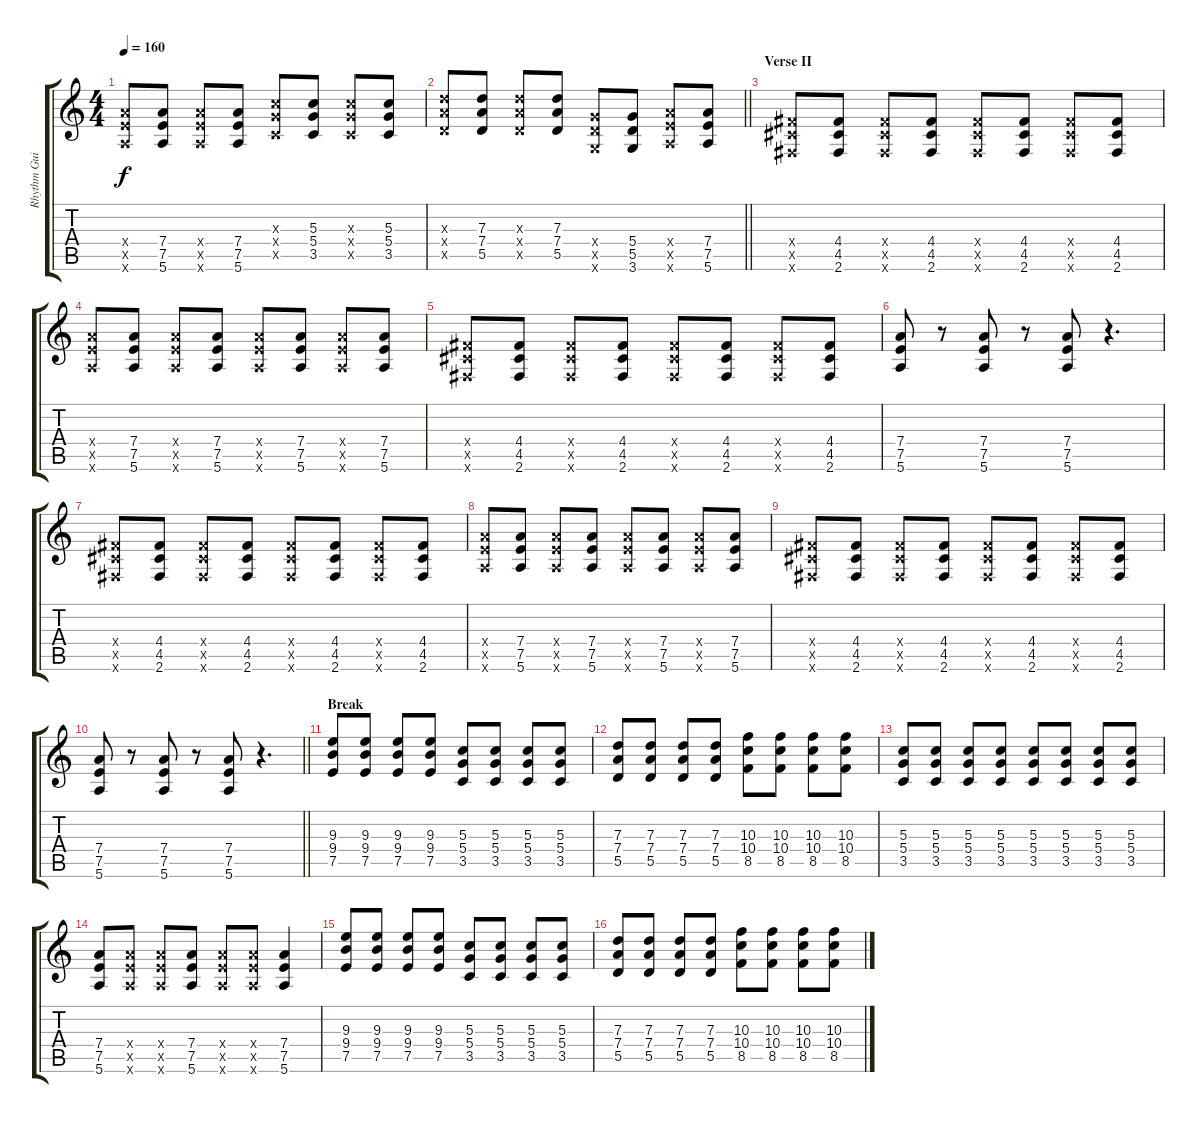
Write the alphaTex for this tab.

\track ("Rhythm Guitar" "Rhythm Gui") {instrument overdrivenguitar}
\staff {score tabs}
\tuning (E4 B3 G3 D3 A2 E2) {hide}
\ts (4 4)
\tempo 160
\clef g2
\ks c
(7.4{x} 7.5{x} 5.6{x}).8{dy f} (7.4 7.5 5.6).8 (7.4{x} 7.5{x} 5.6{x}).8 (7.4 7.5 5.6).8 (5.3{x} 5.4{x} 3.5{x}).8 (5.3 5.4 3.5).8 (5.3{x} 5.4{x} 3.5{x}).8 (5.3 5.4 3.5).8 |
\barLineRight lightlight
(7.3{x} 7.4{x} 5.5{x}).8 (7.3 7.4 5.5).8 (7.3{x} 7.4{x} 5.5{x}).8 (7.3 7.4 5.5).8 (5.4{x} 5.5{x} 3.6{x}).8 (5.4 5.5 3.6).8 (7.4{x} 7.5{x} 5.6{x}).8 (7.4 7.5 5.6).8 |
\section ("" "Verse II")
(4.4{x} 4.5{x} 2.6{x}).8{balance 16 instrument overdrivenguitar} (4.4 4.5 2.6).8 (4.4{x} 4.5{x} 2.6{x}).8 (4.4 4.5 2.6).8 (4.4{x} 4.5{x} 2.6{x}).8 (4.4 4.5 2.6).8 (4.4{x} 4.5{x} 2.6{x}).8 (4.4 4.5 2.6).8 |
(7.4{x} 7.5{x} 5.6{x}).8 (7.4 7.5 5.6).8 (7.4{x} 7.5{x} 5.6{x}).8 (7.4 7.5 5.6).8 (7.4{x} 7.5{x} 5.6{x}).8 (7.4 7.5 5.6).8 (7.4{x} 7.5{x} 5.6{x}).8 (7.4 7.5 5.6).8 |
(4.4{x} 4.5{x} 2.6{x}).8 (4.4 4.5 2.6).8 (4.4{x} 4.5{x} 2.6{x}).8 (4.4 4.5 2.6).8 (4.4{x} 4.5{x} 2.6{x}).8 (4.4 4.5 2.6).8 (4.4{x} 4.5{x} 2.6{x}).8 (4.4 4.5 2.6).8 |
(7.4 7.5 5.6).8 r.8 (7.4 7.5 5.6).8 r.8 (7.4 7.5 5.6).8 r.4{d} |
(4.4{x} 4.5{x} 2.6{x}).8 (4.4 4.5 2.6).8 (4.4{x} 4.5{x} 2.6{x}).8 (4.4 4.5 2.6).8 (4.4{x} 4.5{x} 2.6{x}).8 (4.4 4.5 2.6).8 (4.4{x} 4.5{x} 2.6{x}).8 (4.4 4.5 2.6).8 |
(7.4{x} 7.5{x} 5.6{x}).8 (7.4 7.5 5.6).8 (7.4{x} 7.5{x} 5.6{x}).8 (7.4 7.5 5.6).8 (7.4{x} 7.5{x} 5.6{x}).8 (7.4 7.5 5.6).8 (7.4{x} 7.5{x} 5.6{x}).8 (7.4 7.5 5.6).8 |
(4.4{x} 4.5{x} 2.6{x}).8 (4.4 4.5 2.6).8 (4.4{x} 4.5{x} 2.6{x}).8 (4.4 4.5 2.6).8 (4.4{x} 4.5{x} 2.6{x}).8 (4.4 4.5 2.6).8 (4.4{x} 4.5{x} 2.6{x}).8 (4.4 4.5 2.6).8 |
\barLineRight lightlight
(7.4 7.5 5.6).8 r.8 (7.4 7.5 5.6).8 r.8 (7.4 7.5 5.6).8 r.4{d} |
\section ("" "Break")
(9.3 9.4 7.5).8 (9.3 9.4 7.5).8 (9.3 9.4 7.5).8 (9.3 9.4 7.5).8 (5.3 5.4 3.5).8 (5.3 5.4 3.5).8 (5.3 5.4 3.5).8 (5.3 5.4 3.5).8 |
(7.3 7.4 5.5).8 (7.3 7.4 5.5).8 (7.3 7.4 5.5).8 (7.3 7.4 5.5).8 (10.3 10.4 8.5).8 (10.3 10.4 8.5).8 (10.3 10.4 8.5).8 (10.3 10.4 8.5).8 |
(5.3 5.4 3.5).8 (5.3 5.4 3.5).8 (5.3 5.4 3.5).8 (5.3 5.4 3.5).8 (5.3 5.4 3.5).8 (5.3 5.4 3.5).8 (5.3 5.4 3.5).8 (5.3 5.4 3.5).8 |
(7.4 7.5 5.6).8 (7.4{x} 7.5{x} 5.6{x}).8 (7.4{x} 7.5{x} 5.6{x}).8 (7.4 7.5 5.6).8 (7.4{x} 7.5{x} 5.6{x}).8 (7.4{x} 7.5{x} 5.6{x}).8 (7.4 7.5 5.6).4 |
(9.3 9.4 7.5).8 (9.3 9.4 7.5).8 (9.3 9.4 7.5).8 (9.3 9.4 7.5).8 (5.3 5.4 3.5).8 (5.3 5.4 3.5).8 (5.3 5.4 3.5).8 (5.3 5.4 3.5).8 |
(7.3 7.4 5.5).8 (7.3 7.4 5.5).8 (7.3 7.4 5.5).8 (7.3 7.4 5.5).8 (10.3 10.4 8.5).8 (10.3 10.4 8.5).8 (10.3 10.4 8.5).8 (10.3 10.4 8.5).8
